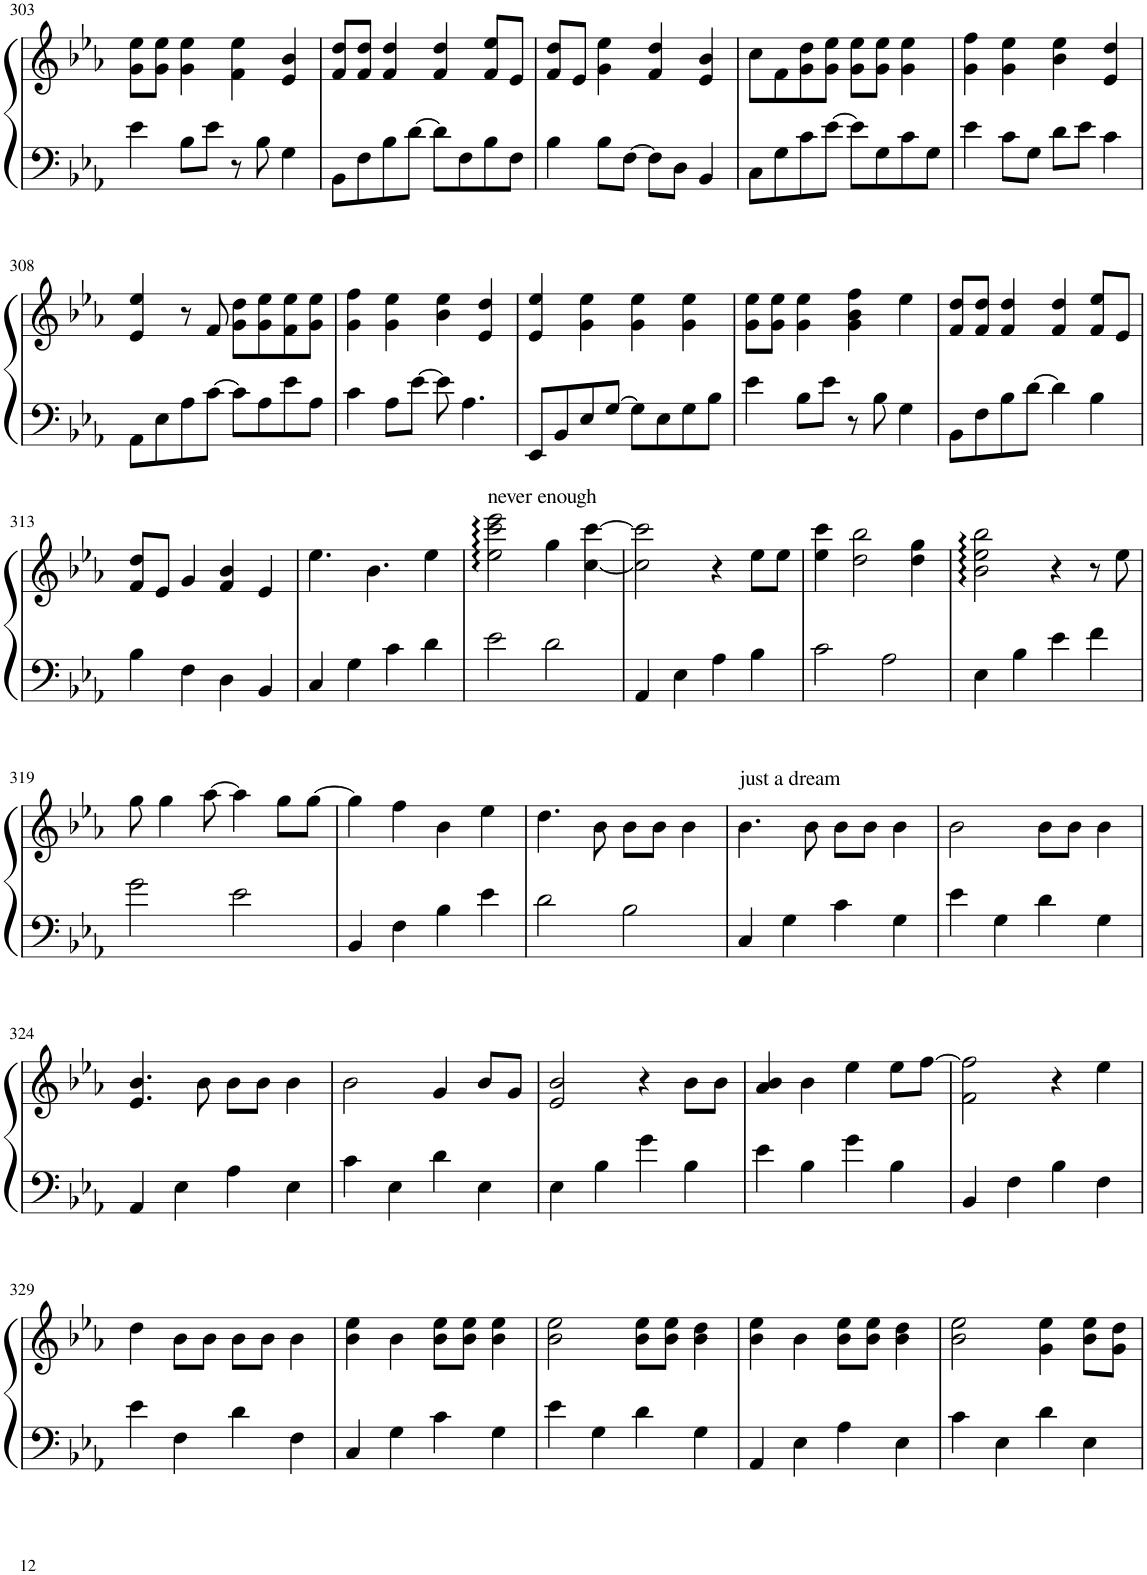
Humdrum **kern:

**kern	**kern
*part1	*part1
*staff2	*staff1
*I"Piano	*
*I'Pno.	*
!!LO:PB:g=z
*clefF4	*clefG2
*k[b-e-a-]	*k[b-e-a-]
*M4/4	*M4/4
=303	=303
4e-\	8g\ 8ee-\L
.	8g\ 8ee-\J
8B-\L	4g\ 4ee-\
8e-\J	.
8r	4f\ 4ee-\
8B-\	.
4G\	4e-/ 4b-/
=304	=304
8BB-\L	8f/ 8dd/L
8F\	8f/ 8dd/J
8B-\	4f/ 4dd/
[8d\J	.
8d\L]	4f/ 4dd/
8F\	.
8B-\	8f/ 8ee-/L
8F\J	8e-/J
=305	=305
4B-\	8f/ 8dd/L
.	8e-/J
8B-\L	4g\ 4ee-\
[8F\J	.
8F\L]	4f/ 4dd/
8D\J	.
4BB-/	4e-/ 4b-/
=306	=306
8C\L	8cc\L
8G\	8f\
8c\	8g\ 8dd\
[8e-\J	8g\ 8ee-\J
8e-\L]	8g\ 8ee-\L
8G\	8g\ 8ee-\J
8c\	4g\ 4ee-\
8G\J	.
=307	=307
4e-\	4g\ 4ff\
8c\L	4g\ 4ee-\
8G\J	.
8d\L	4b-\ 4ee-\
8e-\J	.
4c\	4e-/ 4dd/
!!LO:LB:g=z
=308	=308
8AA-\L	4e-/ 4ee-/
8E-\	.
8A-\	8r
[8c\J	8f/
8c\L]	8g\ 8dd\L
8A-\	8g\ 8ee-\
8e-\	8f\ 8ee-\
8A-\J	8g\ 8ee-\J
=309	=309
4c\	4g\ 4ff\
8A-\L	4g\ 4ee-\
[8e-\J	.
8e-\]	4b-\ 4ee-\
4.A-\	.
.	4e-/ 4dd/
=310	=310
8EE-/L	4e-/ 4ee-/
8BB-/	.
8E-/	4g\ 4ee-\
[8G/J	.
8G\L]	4g\ 4ee-\
8E-\	.
8G\	4g\ 4ee-\
8B-\J	.
=311	=311
4e-\	8g\ 8ee-\L
.	8g\ 8ee-\J
8B-\L	4g\ 4ee-\
8e-\J	.
8r	4g\ 4b-\ 4ff\
8B-\	.
4G\	4ee-\
=312	=312
8BB-\L	8f/ 8dd/L
8F\	8f/ 8dd/J
8B-\	4f/ 4dd/
[8d\J	.
4d\]	4f/ 4dd/
4B-\	8f/ 8ee-/L
.	8e-/J
!!LO:LB:g=z
=313	=313
4B-\	8f/ 8dd/L
.	8e-/J
4F\	4g/
4D\	4f/ 4b-/
4BB-/	4e-/
=314	=314
4C/	4.ee-\
4G\	.
.	4.b-\
4c\	.
4d\	4ee-\
=315	=315
!	!LO:TX:a:t=never enough
2e-\	2ee-\ 2ccc\ 2eee-\
2d\	4gg\
.	[4cc\ [4ccc\
=316	=316
4AA-/	2cc\] 2ccc\]
4E-\	.
4A-\	4r
4B-\	8ee-\L
.	8ee-\J
=317	=317
2c\	4ee-\ 4ccc\
.	2dd\ 2bb-\
2A-\	.
.	4dd\ 4gg\
=318	=318
4E-\	2b-\ 2ee-\ 2bb-\
4B-\	.
4e-\	4r
4f\	8r
.	8ee-\
!!LO:LB:g=z
=319	=319
2g\	8gg\
.	4gg\
.	[8aa-\
2e-\	4aa-\]
.	8gg\L
.	[8gg\J
=320	=320
4BB-/	4gg\]
4F\	4ff\
4B-\	4b-\
4e-\	4ee-\
=321	=321
2d\	4.dd\
.	8b-\
2B-\	8b-\L
.	8b-\J
.	4b-\
=322	=322
!	!LO:TX:a:t=just a dream
4C/	4.b-\
4G\	.
.	8b-\
4c\	8b-\L
.	8b-\J
4G\	4b-\
=323	=323
4e-\	2b-\
4G\	.
4d\	8b-\L
.	8b-\J
4G\	4b-\
!!LO:LB:g=z
=324	=324
4AA-/	4.e-/ 4.b-/
4E-\	.
.	8b-\
4A-\	8b-\L
.	8b-\J
4E-\	4b-\
=325	=325
4c\	2b-\
4E-\	.
4d\	4g/
4E-\	8b-/L
.	8g/J
=326	=326
4E-\	2e-/ 2b-/
4B-\	.
4g\	4r
4B-\	8b-\L
.	8b-\J
=327	=327
4e-\	4a-/ 4b-/
4B-\	4b-\
4g\	4ee-\
4B-\	8ee-\L
.	[8ff\J
=328	=328
4BB-/	2f\ 2ff\]
4F\	.
4B-\	4r
4F\	4ee-\
!!LO:LB:g=z
=329	=329
4e-\	4dd\
4F\	8b-\L
.	8b-\J
4d\	8b-\L
.	8b-\J
4F\	4b-\
=330	=330
4C/	4b-\ 4ee-\
4G\	4b-\
4c\	8b-\ 8ee-\L
.	8b-\ 8ee-\J
4G\	4b-\ 4ee-\
=331	=331
4e-\	2b-\ 2ee-\
4G\	.
4d\	8b-\ 8ee-\L
.	8b-\ 8ee-\J
4G\	4b-\ 4dd\
=332	=332
4AA-/	4b-\ 4ee-\
4E-\	4b-\
4A-\	8b-\ 8ee-\L
.	8b-\ 8ee-\J
4E-\	4b-\ 4dd\
=333	=333
4c\	2b-\ 2ee-\
4E-\	.
4d\	4g\ 4ee-\
4E-\	8b-\ 8ee-\L
.	8g\ 8dd\J
=	=
*-	*-
